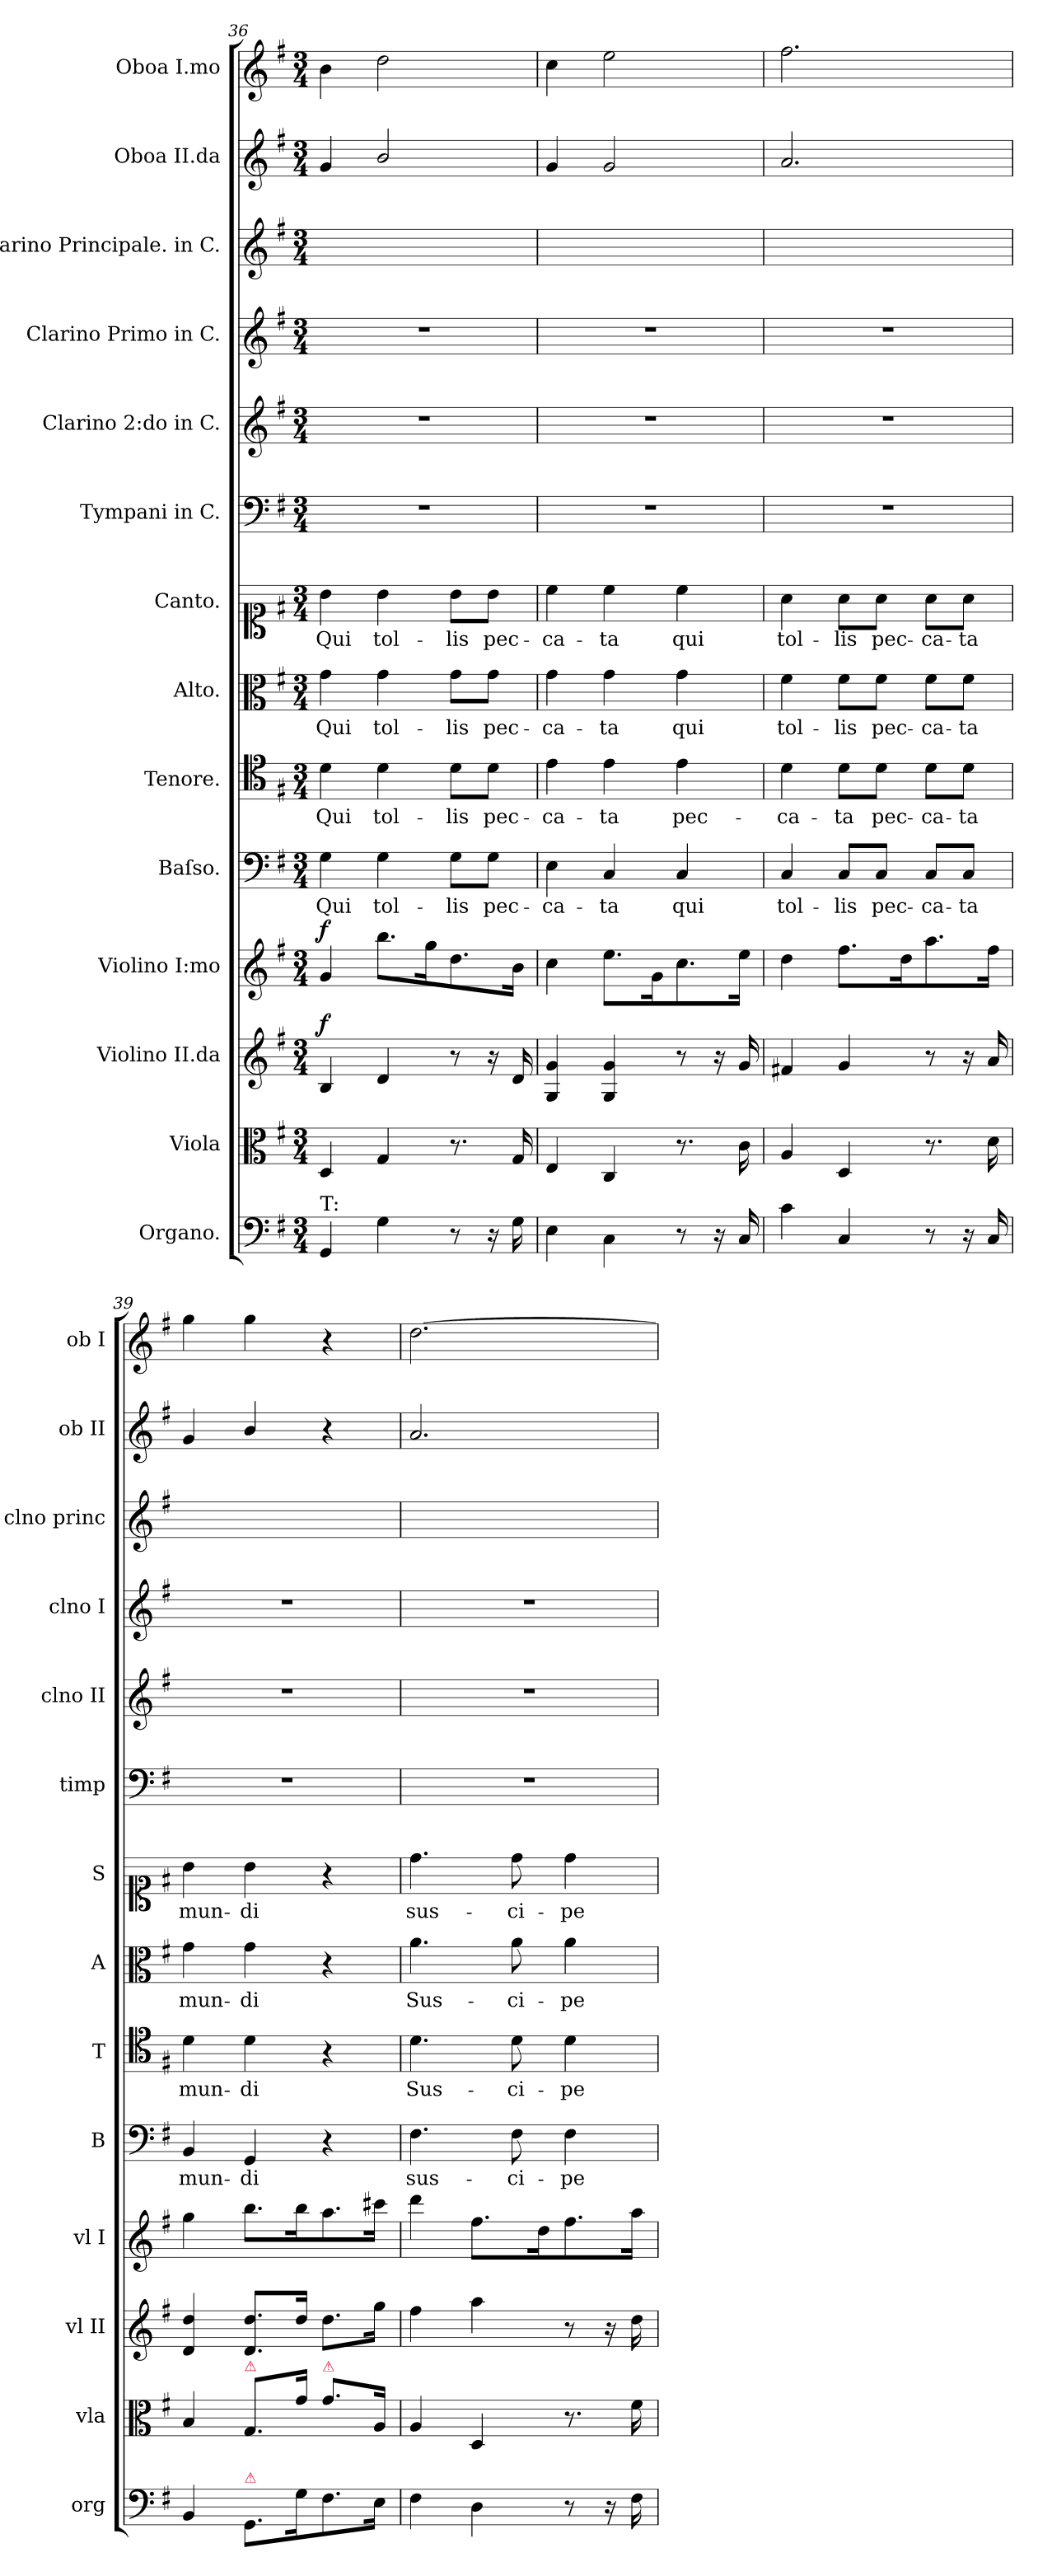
**kern	**kern	**dynam	**kern	**dynam	**kern	**dynam	**kern	**text	**dynam	**kern	**text	**dynam	**kern	**text	**dynam	**kern	**text	**dynam	**kern	**kern	**kern	**kern	**kern	**dynam	**kern
*part14	*part13	*part13	*part12	*part12	*part11	*part11	*part10	*part10	*part10	*part9	*part9	*part9	*part8	*part8	*part8	*part7	*part7	*part7	*part6	*part5	*part4	*part3	*part2	*part2	*part1
*staff14	*staff13	*staff13	*staff12	*staff12	*staff11	*staff11	*staff10	*staff10	*staff10	*staff9	*staff9	*staff9	*staff8	*staff8	*staff8	*staff7	*staff7	*staff7	*staff6	*staff5	*staff4	*staff3	*staff2	*staff2	*staff1
*I"Organo.	*I"Viola	*	*I"Violino II.da	*	*I"Violino I:mo	*	*I"Baſso.	*	*	*I"Tenore.	*	*	*I"Alto.	*	*	*I"Canto.	*	*	*I"Tympani in C.	*I"Clarino 2:do in C.	*I"Clarino Primo in C.	*I"Clarino Principale. in C.	*I"Oboa II.da	*	*I"Oboa I.mo
*I'org	*I'vla	*	*I'vl II	*	*I'vl I	*	*I'B	*	*	*I'T	*	*	*I'A	*	*	*I'S	*	*	*I'timp	*I'clno II	*I'clno I	*I'clno princ	*I'ob II	*	*I'ob I
*clefF4	*clefC3	*	*clefG2	*	*clefG2	*	*clefF4	*	*	*clefC4	*	*	*clefC3	*	*	*clefC1	*	*	*clefF4	*clefG2	*clefG2	*clefG2	*clefG2	*	*clefG2
*k[f#]	*k[f#]	*	*k[f#]	*	*k[f#]	*	*k[f#]	*	*	*k[f#]	*	*	*k[f#]	*	*	*k[f#]	*	*	*k[f#]	*k[f#]	*k[f#]	*k[f#]	*k[f#]	*	*k[f#]
*e:	*e:	*	*e:	*	*e:	*	*e:	*	*	*e:	*	*	*e:	*	*	*e:	*	*	*e:	*e:	*e:	*e:	*e:	*	*e:
*M3/4	*M3/4	*	*M3/4	*	*M3/4	*	*M3/4	*	*	*M3/4	*	*	*M3/4	*	*	*M3/4	*	*	*M3/4	*M3/4	*M3/4	*M3/4	*M3/4	*	*M3/4
=36	=36	=36	=36	=36	=36	=36	=36	=36	=36	=36	=36	=36	=36	=36	=36	=36	=36	=36	=36	=36	=36	=36	=36	=36	=36
!LO:TX:a:t=T&colon;	!	!	!	!	!	!	!	!	!	!	!	!	!	!	!	!	!	!	!	!	!	!	!	!	!
!	!	!LO:DY:b:rj	!	!LO:DY:a	!	!LO:DY:a	!	!	!LO:DY:a	!	!	!LO:DY:a	!	!	!LO:DY:a	!	!	!LO:DY:a	!	!	!	!	!	!	!
4GG/	4D/	fo	4B/	f	4g/	f	4G\	Qui	fr	4d\	Qui	fr	4g\	Qui	fr	4b\	Qui	fn	2.r	2.r	2.r	2.ryy	4g/	for	4b\
4G\	4G/	.	4d/	.	8.bb\L	.	4G\	tol-	.	4d\	tol-	.	4g\	tol-	.	4b\	tol-	.	.	.	.	.	2b/	.	2dd\
.	.	.	.	.	16gg\K	.	.	.	.	.	.	.	.	.	.	.	.	.	.	.	.	.	.	.	.
8r	8.r	.	8r	.	8.dd\	.	8G\L	-lis	.	8d\L	-lis	.	8g\L	-lis	.	8b\L	-lis	.	.	.	.	.	.	.	.
16r	.	.	16r	.	.	.	8G\J	pec-	.	8d\J	pec-	.	8g\J	pec-	.	8b\J	pec-	.	.	.	.	.	.	.	.
16G\	16G/	.	16d/	.	16b\Jk	.	.	.	.	.	.	.	.	.	.	.	.	.	.	.	.	.	.	.	.
=37	=37	=37	=37	=37	=37	=37	=37	=37	=37	=37	=37	=37	=37	=37	=37	=37	=37	=37	=37	=37	=37	=37	=37	=37	=37
4E\	4E/	.	4G/ 4g/	.	4cc\	.	4E\	-ca-	.	4e\	-ca-	.	4g\	-ca-	.	4cc\	-ca-	.	2.r	2.r	2.r	2.ryy	4g/	.	4cc\
4C\	4C/	.	4G/ 4g/	.	8.ee\L	.	4C/	-ta	.	4e\	-ta	.	4g\	-ta	.	4cc\	-ta	.	.	.	.	.	2g/	.	2ee\
.	.	.	.	.	16g\K	.	.	.	.	.	.	.	.	.	.	.	.	.	.	.	.	.	.	.	.
8r	8.r	.	8r	.	8.cc\	.	4C/	-qui	.	4e\	pec-	.	4g\	qui	.	4cc\	qui	.	.	.	.	.	.	.	.
16r	.	.	16r	.	.	.	.	.	.	.	.	.	.	.	.	.	.	.	.	.	.	.	.	.	.
16C/	16c\	.	16g/	.	16ee\Jk	.	.	.	.	.	.	.	.	.	.	.	.	.	.	.	.	.	.	.	.
=38	=38	=38	=38	=38	=38	=38	=38	=38	=38	=38	=38	=38	=38	=38	=38	=38	=38	=38	=38	=38	=38	=38	=38	=38	=38
4c\	4A/	.	4f#X/	.	4dd\	.	4C/	tol-	.	4d\	-ca-	.	4f#\	tol-	.	4a\	tol-	.	2.r	2.r	2.r	2.ryy	2.a/	.	2.ff#\
4C/	4D/	.	4g/	.	8.ff#\L	.	8C/L	-lis	.	8d\L	-ta	.	8f#\L	-lis	.	8a\L	-lis	.	.	.	.	.	.	.	.
.	.	.	.	.	.	.	8C/J	pec-	.	8d\J	pec-	.	8f#\J	pec-	.	8a\J	pec-	.	.	.	.	.	.	.	.
.	.	.	.	.	16dd\K	.	.	.	.	.	.	.	.	.	.	.	.	.	.	.	.	.	.	.	.
8r	8.r	.	8r	.	8.aa\	.	8C/L	-ca-	.	8d\L	-ca-	.	8f#\L	-ca-	.	8a\L	-ca-	.	.	.	.	.	.	.	.
16r	.	.	16r	.	.	.	8C/J	-ta	.	8d\J	-ta	.	8f#\J	-ta	.	8a\J	-ta	.	.	.	.	.	.	.	.
16C/	16d\	.	16a/	.	16ff#\Jk	.	.	.	.	.	.	.	.	.	.	.	.	.	.	.	.	.	.	.	.
=39	=39	=39	=39	=39	=39	=39	=39	=39	=39	=39	=39	=39	=39	=39	=39	=39	=39	=39	=39	=39	=39	=39	=39	=39	=39
4BB/	4B/	.	4d/ 4dd/	.	4gg\	.	4BB/	mun-	.	4d\	mun-	.	4g\	mun-	.	4b\	mun-	.	2.r	2.r	2.r	2.ryy	4g/	.	4gg\
!	!LO:TX:a:color=crimson:t=⚠	!	!	!	!	!	!	!	!	!	!	!	!	!	!	!	!	!	!	!	!	!	!	!	!
!LO:TX:a:color=crimson:t=⚠	!	!	!	!	!	!	!	!	!	!	!	!	!	!	!	!	!	!	!	!	!	!	!	!	!
8.GG/L	8.G/L	.	8.d/ 8.dd/L	.	8.bb\L	.	4GG/	-di	.	4d\	-di	.	4g\	-di	.	4b\	-di	.	.	.	.	.	4b/	.	4gg\
16G\K	16g\Jk	.	16dd/Jk	.	16bb\K	.	.	.	.	.	.	.	.	.	.	.	.	.	.	.	.	.	.	.	.
!	!LO:TX:a:color=crimson:t=⚠	!	!	!	!	!	!	!	!	!	!	!	!	!	!	!	!	!	!	!	!	!	!	!	!
8.F#\	8.g\L	.	8.dd\L	.	8.aa\	.	4r	.	.	4r	.	.	4r	.	.	4r	.	.	.	.	.	.	4r	.	4r
16E\Jk	16A/Jk	.	16gg\Jk	.	16ccc#X\Jk	.	.	.	.	.	.	.	.	.	.	.	.	.	.	.	.	.	.	.	.
=40	=40	=40	=40	=40	=40	=40	=40	=40	=40	=40	=40	=40	=40	=40	=40	=40	=40	=40	=40	=40	=40	=40	=40	=40	=40
4F#\	4A/	.	4ff#\	.	4ddd\	.	4.F#\	-sus-	.	4.d\	Sus-	.	4.a\	Sus-	.	4.dd\	sus-	.	2.r	2.r	2.r	2.ryy	2.a/	.	[2.dd\
4D\	4D/	.	4aa\	.	8.ff#\L	.	.	.	.	.	.	.	.	.	.	.	.	.	.	.	.	.	.	.	.
.	.	.	.	.	.	.	8F#\	-ci-	.	8d\	-ci-	.	8a\	-ci-	.	8dd\	-ci-	.	.	.	.	.	.	.	.
.	.	.	.	.	16dd\K	.	.	.	.	.	.	.	.	.	.	.	.	.	.	.	.	.	.	.	.
8r	8.r	.	8r	.	8.ff#\	.	4F#\	-pe	.	4d\	-pe	.	4a\	-pe	.	4dd\	-pe	.	.	.	.	.	.	.	.
16r	.	.	16r	.	.	.	.	.	.	.	.	.	.	.	.	.	.	.	.	.	.	.	.	.	.
16F#\	16f#\	.	16dd\	.	16aa\Jk	.	.	.	.	.	.	.	.	.	.	.	.	.	.	.	.	.	.	.	.
=	=	=	=	=	=	=	=	=	=	=	=	=	=	=	=	=	=	=	=	=	=	=	=	=	=
*-	*-	*-	*-	*-	*-	*-	*-	*-	*-	*-	*-	*-	*-	*-	*-	*-	*-	*-	*-	*-	*-	*-	*-	*-	*-
